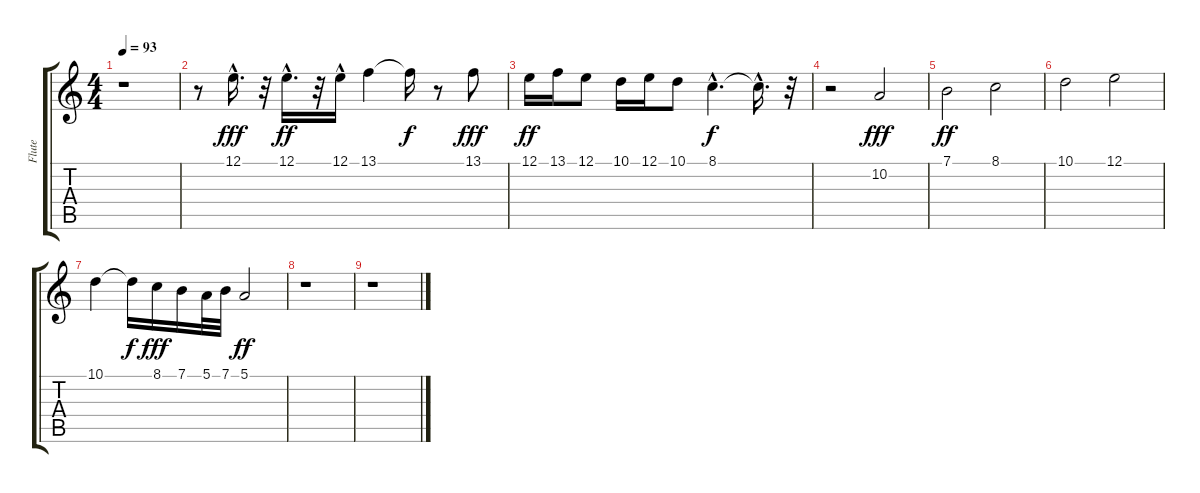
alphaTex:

\track ("Flute" "Flute") {instrument lead3calliope}
\staff {score tabs}
\tuning (E4 B3 G3 D3 A2 E2) {hide}
\ts (4 4)
\tempo 93
\clef g2
\ks c
r.1{dy ff} |
r.8 12.1{hac}.16{d dy fff} r.32 12.1{hac}.16{d dy ff} r.32 12.1{hac}.16 13.1.4 13.1{t}.16{dy f} r.8 13.1.8{dy fff} |
12.1.16{dy ff} 13.1.16 12.1.8 10.1.16 12.1.16 10.1.8 8.1{hac}.4{d dy f} 8.1{hac t}.16{d} r.32 |
r.2 10.2.2{dy fff} |
7.1.2{dy ff} 8.1.2 |
10.1.2 12.1.2 |
10.1.4 10.1{t}.16{dy f} 8.1.16{dy fff} 7.1.16 5.1.32 7.1.32 5.1.2{dy ff} |
r.1 |
r.1
